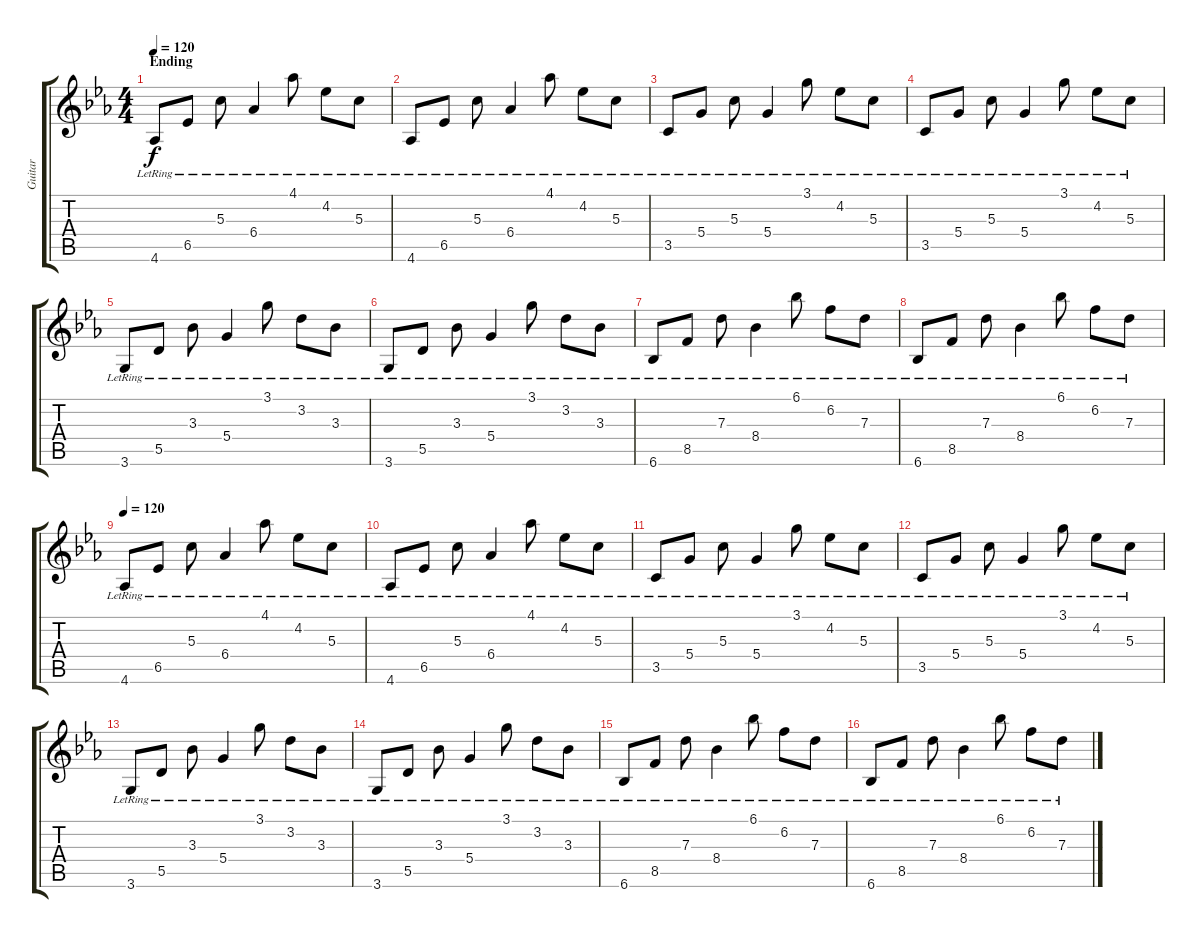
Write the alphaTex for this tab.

\track ("Guitar" "Guitar") {instrument distortionguitar}
\staff {score tabs}
\tuning (E4 B3 G3 D3 A2 E2) {hide}
\ts (4 4)
\section ("" "Ending")
\tempo 120
\clef g2
\ks eb
4.6{lr}.8{dy f volume 14 instrument electricguitarjazz} 6.5{lr}.8 5.3{lr}.8 6.4{lr}.4 4.1{lr}.8 4.2{lr}.8 5.3{lr}.8 |
4.6{lr}.8 6.5{lr}.8 5.3{lr}.8 6.4{lr}.4 4.1{lr}.8 4.2{lr}.8 5.3{lr}.8 |
3.5{lr}.8 5.4{lr}.8 5.3{lr}.8 5.4{lr}.4 3.1{lr}.8 4.2{lr}.8 5.3{lr}.8 |
3.5{lr}.8 5.4{lr}.8 5.3{lr}.8 5.4{lr}.4 3.1{lr}.8 4.2{lr}.8 5.3{lr}.8 |
3.6{lr}.8 5.5{lr}.8 3.3{lr}.8 5.4{lr}.4 3.1{lr}.8 3.2{lr}.8 3.3{lr}.8 |
3.6{lr}.8 5.5{lr}.8 3.3{lr}.8 5.4{lr}.4 3.1{lr}.8 3.2{lr}.8 3.3{lr}.8 |
6.6{lr}.8 8.5{lr}.8 7.3{lr}.8 8.4{lr}.4 6.1{lr}.8 6.2{lr}.8 7.3{lr}.8 |
6.6{lr}.8 8.5{lr}.8 7.3{lr}.8 8.4{lr}.4 6.1{lr}.8 6.2{lr}.8 7.3{lr}.8 |
\tempo 120
4.6{lr}.8{volume 14 instrument electricguitarjazz} 6.5{lr}.8 5.3{lr}.8 6.4{lr}.4 4.1{lr}.8 4.2{lr}.8 5.3{lr}.8 |
4.6{lr}.8 6.5{lr}.8 5.3{lr}.8 6.4{lr}.4 4.1{lr}.8 4.2{lr}.8 5.3{lr}.8 |
3.5{lr}.8 5.4{lr}.8 5.3{lr}.8 5.4{lr}.4 3.1{lr}.8 4.2{lr}.8 5.3{lr}.8 |
3.5{lr}.8 5.4{lr}.8 5.3{lr}.8 5.4{lr}.4 3.1{lr}.8 4.2{lr}.8 5.3{lr}.8 |
3.6{lr}.8 5.5{lr}.8 3.3{lr}.8 5.4{lr}.4 3.1{lr}.8 3.2{lr}.8 3.3{lr}.8 |
3.6{lr}.8 5.5{lr}.8 3.3{lr}.8 5.4{lr}.4 3.1{lr}.8 3.2{lr}.8 3.3{lr}.8 |
6.6{lr}.8 8.5{lr}.8 7.3{lr}.8 8.4{lr}.4 6.1{lr}.8 6.2{lr}.8 7.3{lr}.8 |
6.6{lr}.8 8.5{lr}.8 7.3{lr}.8 8.4{lr}.4 6.1{lr}.8 6.2{lr}.8 7.3{lr}.8
